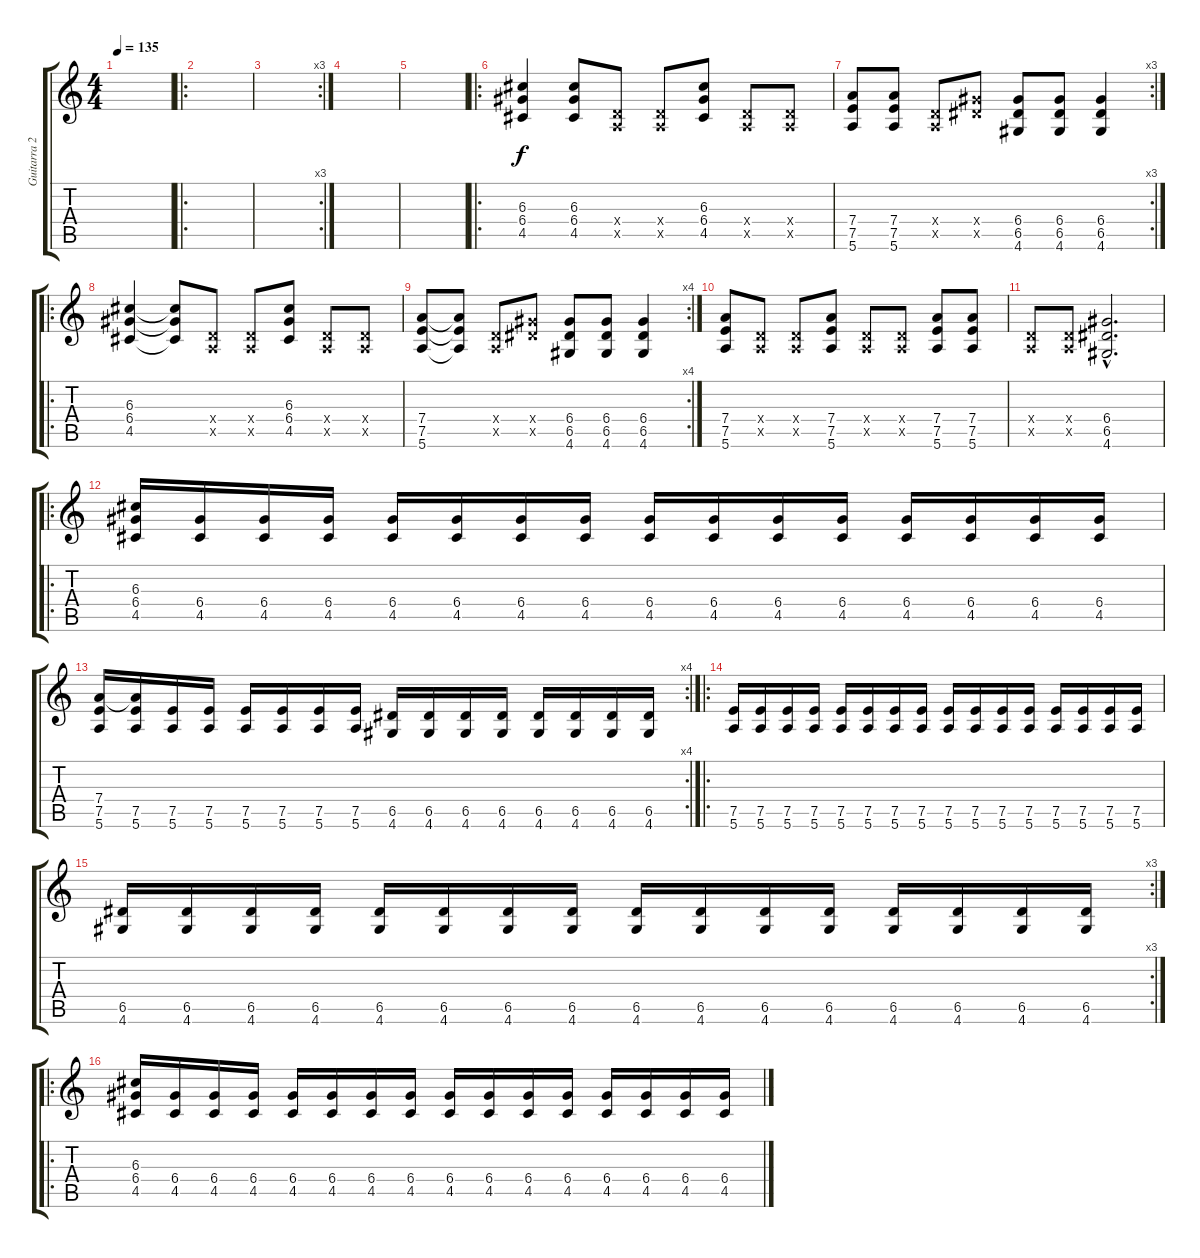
\track ("Guitarra 2" "Guitarra 2") {instrument overdrivenguitar}
\staff {score tabs}
\tuning (E4 B3 G3 D3 A2 E2) {hide}
\ts (4 4)
\tempo 135
\clef g2
\ks c
|
\ro
|
\rc 3
|
|
|
\ro
(6.3 6.4 4.5).4 (6.3 6.4 4.5).8 (0.4{x} 0.5{x}).8 (0.4{x} 0.5{x}).8 (6.3 6.4 4.5).8 (0.4{x} 0.5{x}).8 (0.4{x} 0.5{x}).8 |
\rc 3
(7.4 7.5 5.6).8 (7.4 7.5 5.6).8 (0.4{x} 0.5{x}).8 (6.4{x} 6.5{x}).8 (6.4 6.5 4.6).8 (6.4 6.5 4.6).8 (6.4 6.5 4.6).4 |
\ro
(6.3 6.4 4.5).4 (6.3{t} 6.4{t} 4.5{t}).8 (0.4{x} 0.5{x}).8 (0.4{x} 0.5{x}).8 (6.3 6.4 4.5).8 (0.4{x} 0.5{x}).8 (0.4{x} 0.5{x}).8 |
\rc 4
(7.4 7.5 5.6).8 (7.4{t} 7.5{t} 5.6{t}).8 (0.4{x} 0.5{x}).8 (6.4{x} 6.5{x}).8 (6.4 6.5 4.6).8 (6.4 6.5 4.6).8 (6.4 6.5 4.6).4 |
(7.4 7.5 5.6).8 (0.4{x} 0.5{x}).8 (0.4{x} 0.5{x}).8 (7.4 7.5 5.6).8 (0.4{x} 0.5{x}).8 (0.4{x} 0.5{x}).8 (7.4 7.5 5.6).8 (7.4 7.5 5.6).8 |
(0.4{x} 0.5{x}).8 (0.4{x} 0.5{x}).8 (6.4{hac} 6.5{hac} 4.6{hac}).2{d} |
\ro
(6.3 6.4 4.5).16 (6.4 4.5).16 (6.4 4.5).16 (6.4 4.5).16 (6.4 4.5).16 (6.4 4.5).16 (6.4 4.5).16 (6.4 4.5).16 (6.4 4.5).16 (6.4 4.5).16 (6.4 4.5).16 (6.4 4.5).16 (6.4 4.5).16 (6.4 4.5).16 (6.4 4.5).16 (6.4 4.5).16 |
\rc 4
(7.4 7.5 5.6).16 (7.4{t} 7.5 5.6).16 (7.5 5.6).16 (7.5 5.6).16 (7.5 5.6).16 (7.5 5.6).16 (7.5 5.6).16 (7.5 5.6).16 (6.5 4.6).16 (6.5 4.6).16 (6.5 4.6).16 (6.5 4.6).16 (6.5 4.6).16 (6.5 4.6).16 (6.5 4.6).16 (6.5 4.6).16 |
\ro
(7.5 5.6).16 (7.5 5.6).16 (7.5 5.6).16 (7.5 5.6).16 (7.5 5.6).16 (7.5 5.6).16 (7.5 5.6).16 (7.5 5.6).16 (7.5 5.6).16 (7.5 5.6).16 (7.5 5.6).16 (7.5 5.6).16 (7.5 5.6).16 (7.5 5.6).16 (7.5 5.6).16 (7.5 5.6).16 |
\rc 3
(6.5 4.6).16 (6.5 4.6).16 (6.5 4.6).16 (6.5 4.6).16 (6.5 4.6).16 (6.5 4.6).16 (6.5 4.6).16 (6.5 4.6).16 (6.5 4.6).16 (6.5 4.6).16 (6.5 4.6).16 (6.5 4.6).16 (6.5 4.6).16 (6.5 4.6).16 (6.5 4.6).16 (6.5 4.6).16 |
\ro
(6.3 6.4 4.5).16 (6.4 4.5).16 (6.4 4.5).16 (6.4 4.5).16 (6.4 4.5).16 (6.4 4.5).16 (6.4 4.5).16 (6.4 4.5).16 (6.4 4.5).16 (6.4 4.5).16 (6.4 4.5).16 (6.4 4.5).16 (6.4 4.5).16 (6.4 4.5).16 (6.4 4.5).16 (6.4 4.5).16
